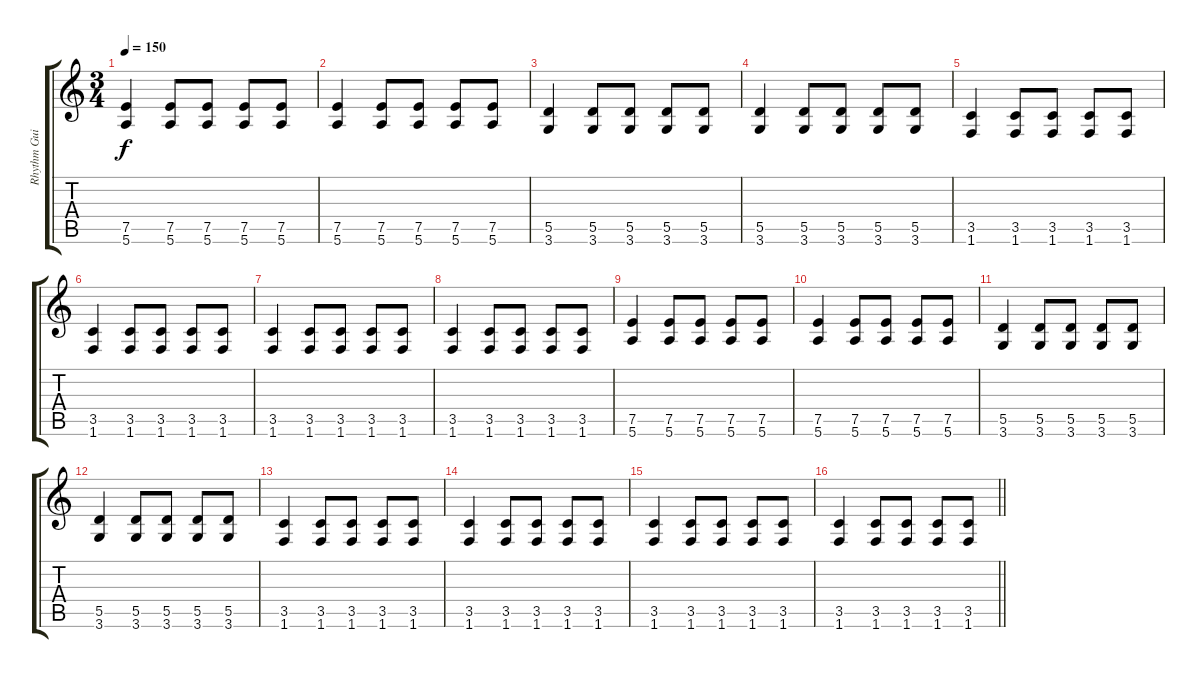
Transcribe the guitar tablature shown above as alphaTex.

\track ("Rhythm Guitar" "Rhythm Gui") {instrument distortionguitar}
\staff {score tabs}
\tuning (E4 B3 G3 D3 A2 E2) {hide}
\ts (3 4)
\tempo 150
\clef g2
\ks c
(7.5 5.6).4{dy f} (7.5 5.6).8 (7.5 5.6).8 (7.5 5.6).8 (7.5 5.6).8 |
(7.5 5.6).4 (7.5 5.6).8 (7.5 5.6).8 (7.5 5.6).8 (7.5 5.6).8 |
(5.5 3.6).4 (5.5 3.6).8 (5.5 3.6).8 (5.5 3.6).8 (5.5 3.6).8 |
(5.5 3.6).4 (5.5 3.6).8 (5.5 3.6).8 (5.5 3.6).8 (5.5 3.6).8 |
(3.5 1.6).4 (3.5 1.6).8 (3.5 1.6).8 (3.5 1.6).8 (3.5 1.6).8 |
(3.5 1.6).4 (3.5 1.6).8 (3.5 1.6).8 (3.5 1.6).8 (3.5 1.6).8 |
(3.5 1.6).4 (3.5 1.6).8 (3.5 1.6).8 (3.5 1.6).8 (3.5 1.6).8 |
(3.5 1.6).4 (3.5 1.6).8 (3.5 1.6).8 (3.5 1.6).8 (3.5 1.6).8 |
(7.5 5.6).4 (7.5 5.6).8 (7.5 5.6).8 (7.5 5.6).8 (7.5 5.6).8 |
(7.5 5.6).4 (7.5 5.6).8 (7.5 5.6).8 (7.5 5.6).8 (7.5 5.6).8 |
(5.5 3.6).4 (5.5 3.6).8 (5.5 3.6).8 (5.5 3.6).8 (5.5 3.6).8 |
(5.5 3.6).4 (5.5 3.6).8 (5.5 3.6).8 (5.5 3.6).8 (5.5 3.6).8 |
(3.5 1.6).4 (3.5 1.6).8 (3.5 1.6).8 (3.5 1.6).8 (3.5 1.6).8 |
(3.5 1.6).4 (3.5 1.6).8 (3.5 1.6).8 (3.5 1.6).8 (3.5 1.6).8 |
(3.5 1.6).4 (3.5 1.6).8 (3.5 1.6).8 (3.5 1.6).8 (3.5 1.6).8 |
\barLineRight lightlight
(3.5 1.6).4 (3.5 1.6).8 (3.5 1.6).8 (3.5 1.6).8 (3.5 1.6).8
